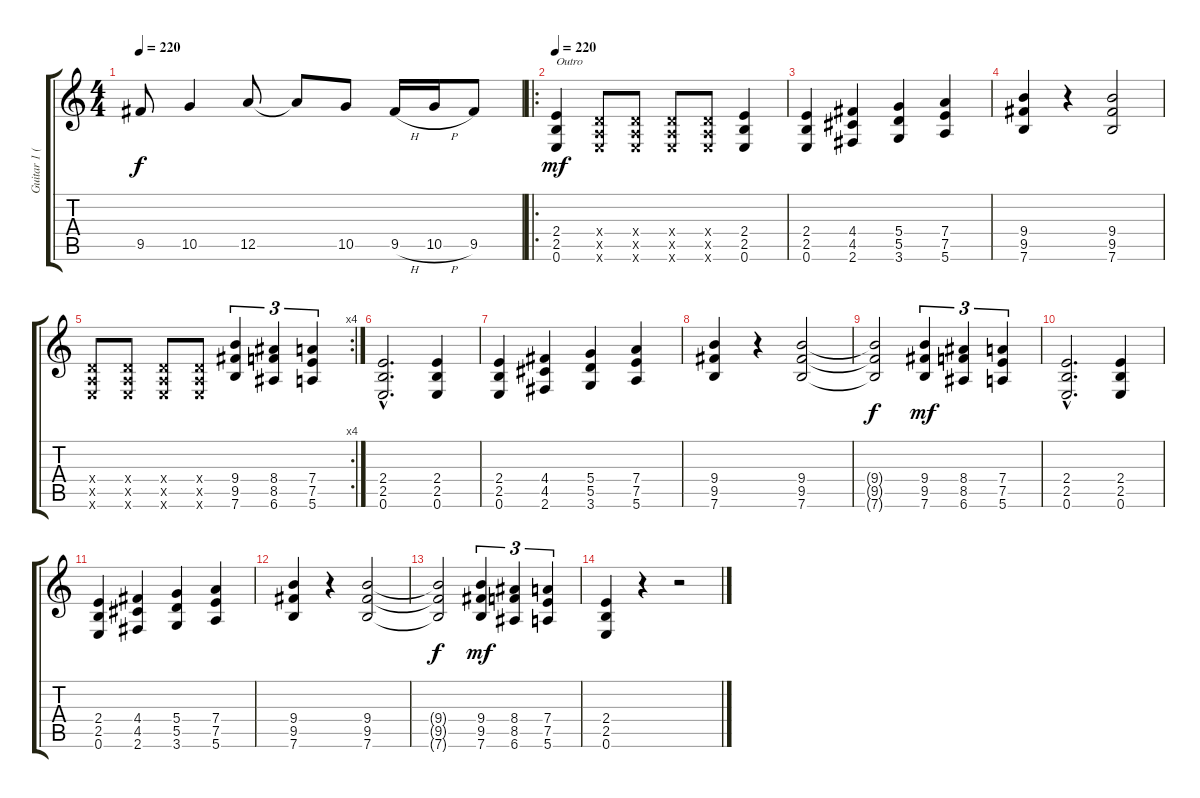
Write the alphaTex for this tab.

\track ("Guitar 1 (Dave Mustaine)" "Guitar 1 (") {instrument distortionguitar}
\staff {score tabs}
\tuning (E4 B3 G3 D3 A2 E2) {hide}
\ts (4 4)
\tempo 220
\clef g2
\ks c
9.5{t}.8{dy f} 10.5.4 12.5.8 12.5{t}.8 10.5.8 9.5{h}.16 10.5{h}.16 9.5.8 |
\ro
\tempo 220
(2.4 2.5 0.6).4{txt "Outro" dy mf} (0.4{x} 0.5{x} 0.6{x}).8 (0.4{x} 0.5{x} 0.6{x}).8 (0.4{x} 0.5{x} 0.6{x}).8 (0.4{x} 0.5{x} 0.6{x}).8 (2.4 2.5 0.6).4 |
(2.4 2.5 0.6).4 (4.4 4.5 2.6).4 (5.4 5.5 3.6).4 (7.4 7.5 5.6).4 |
(9.4 9.5 7.6).4 r.4 (9.4 9.5 7.6).2 |
\rc 4
(0.4{x} 0.5{x} 0.6{x}).8 (0.4{x} 0.5{x} 0.6{x}).8 (0.4{x} 0.5{x} 0.6{x}).8 (0.4{x} 0.5{x} 0.6{x}).8 (9.4 9.5 7.6).4{tu (3 2)} (8.4 8.5 6.6).4{tu (3 2)} (7.4 7.5 5.6).4{tu (3 2)} |
(2.4{hac} 2.5{hac} 0.6{hac}).2{d} (2.4 2.5 0.6).4 |
(2.4 2.5 0.6).4 (4.4 4.5 2.6).4 (5.4 5.5 3.6).4 (7.4 7.5 5.6).4 |
(9.4 9.5 7.6).4 r.4 (9.4 9.5 7.6).2 |
(9.4{t} 9.5{t} 7.6{t}).2{dy f} (9.4 9.5 7.6).4{tu (3 2) dy mf} (8.4 8.5 6.6).4{tu (3 2)} (7.4 7.5 5.6).4{tu (3 2)} |
(2.4{hac} 2.5{hac} 0.6{hac}).2{d} (2.4 2.5 0.6).4 |
(2.4 2.5 0.6).4 (4.4 4.5 2.6).4 (5.4 5.5 3.6).4 (7.4 7.5 5.6).4 |
(9.4 9.5 7.6).4 r.4 (9.4 9.5 7.6).2 |
(9.4{t} 9.5{t} 7.6{t}).2{dy f} (9.4 9.5 7.6).4{tu (3 2) dy mf} (8.4 8.5 6.6).4{tu (3 2)} (7.4 7.5 5.6).4{tu (3 2)} |
(2.4 2.5 0.6).4 r.4 r.2
